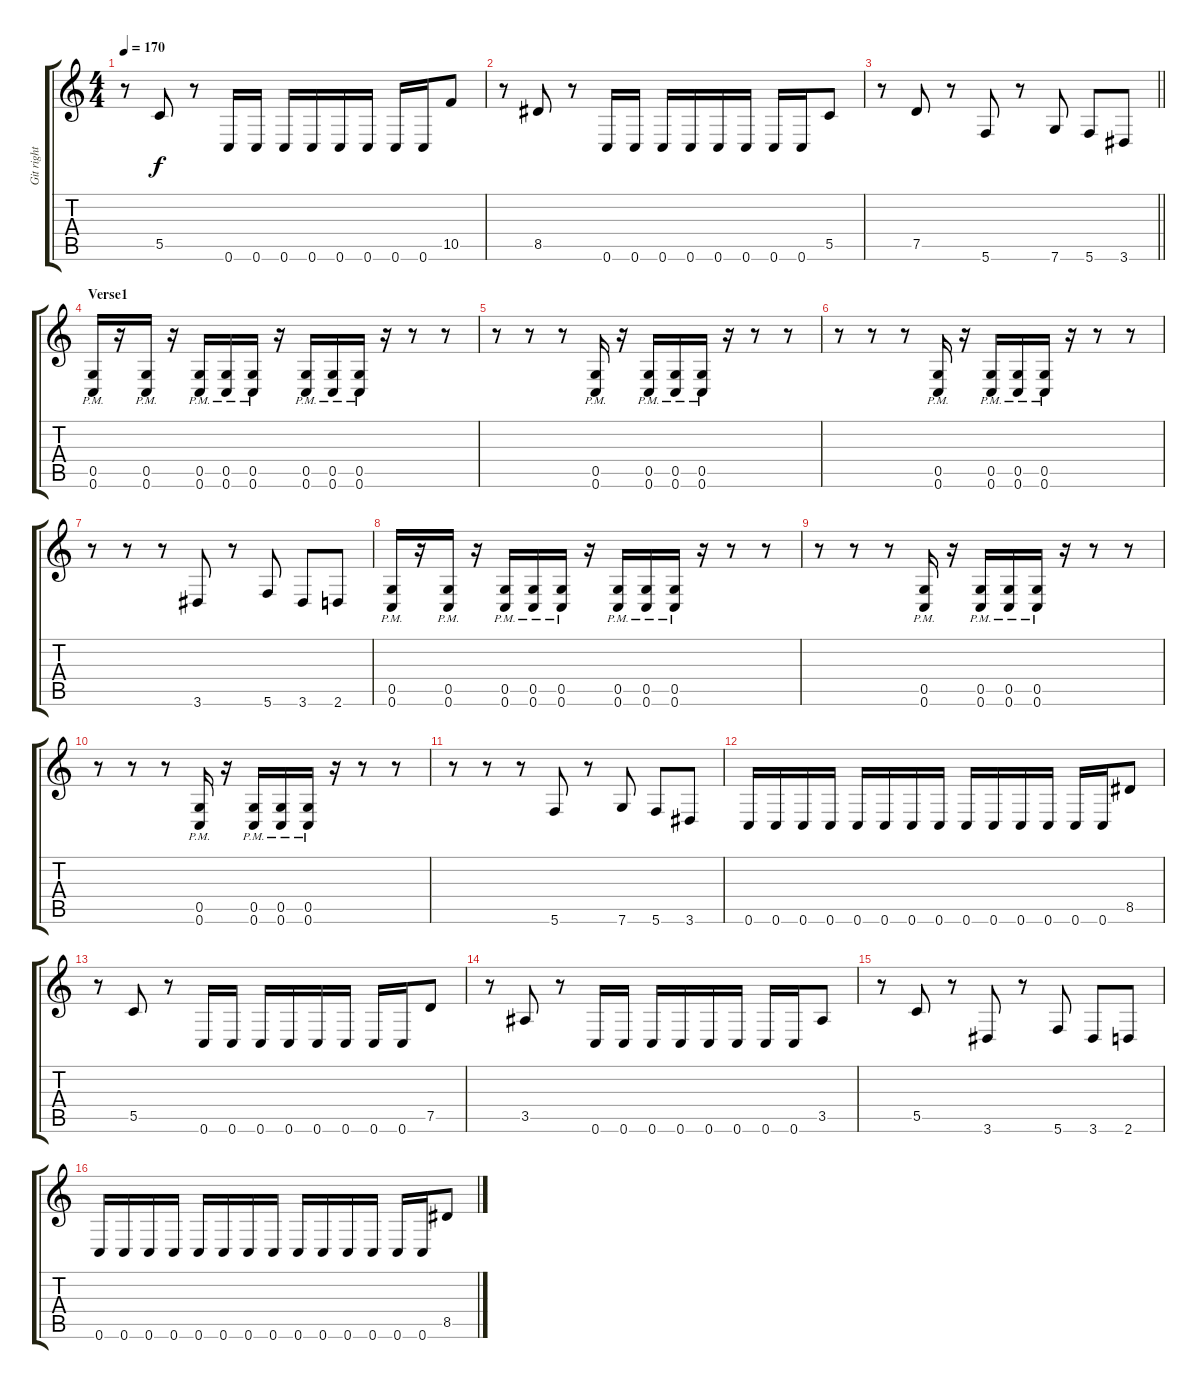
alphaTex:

\track ("Git right" "Git right") {instrument distortionguitar}
\staff {score tabs}
\tuning (D4 A3 F3 C3 G2 C2) {hide}
\ts (4 4)
\tempo 170
\clef g2
\ks c
r.8{dy f} 5.5.8 r.8 0.6.16 0.6.16 0.6.16 0.6.16 0.6.16 0.6.16 0.6.16 0.6.16 10.5.8 |
r.8 8.5.8 r.8 0.6.16 0.6.16 0.6.16 0.6.16 0.6.16 0.6.16 0.6.16 0.6.16 5.5.8 |
\barLineRight lightlight
r.8 7.5.8 r.8 5.6.8 r.8 7.6.8 5.6.8 3.6.8 |
\section ("" "Verse1")
(0.5{pm} 0.6{pm}).16 r.16 (0.5{pm} 0.6{pm}).16 r.16 (0.5{pm} 0.6{pm}).16 (0.5{pm} 0.6{pm}).16 (0.5{pm} 0.6{pm}).16 r.16 (0.5{pm} 0.6{pm}).16 (0.5{pm} 0.6{pm}).16 (0.5{pm} 0.6{pm}).16 r.16 r.8 r.8 |
r.8 r.8 r.8 (0.5{pm} 0.6{pm}).16 r.16 (0.5{pm} 0.6{pm}).16 (0.5{pm} 0.6{pm}).16 (0.5{pm} 0.6{pm}).16 r.16 r.8 r.8 |
r.8 r.8 r.8 (0.5{pm} 0.6{pm}).16 r.16 (0.5{pm} 0.6{pm}).16 (0.5{pm} 0.6{pm}).16 (0.5{pm} 0.6{pm}).16 r.16 r.8 r.8 |
r.8 r.8 r.8 3.6.8 r.8 5.6.8 3.6.8 2.6.8 |
(0.5{pm} 0.6{pm}).16 r.16 (0.5{pm} 0.6{pm}).16 r.16 (0.5{pm} 0.6{pm}).16 (0.5{pm} 0.6{pm}).16 (0.5{pm} 0.6{pm}).16 r.16 (0.5{pm} 0.6{pm}).16 (0.5{pm} 0.6{pm}).16 (0.5{pm} 0.6{pm}).16 r.16 r.8 r.8 |
r.8 r.8 r.8 (0.5{pm} 0.6{pm}).16 r.16 (0.5{pm} 0.6{pm}).16 (0.5{pm} 0.6{pm}).16 (0.5{pm} 0.6{pm}).16 r.16 r.8 r.8 |
r.8 r.8 r.8 (0.5{pm} 0.6{pm}).16 r.16 (0.5{pm} 0.6{pm}).16 (0.5{pm} 0.6{pm}).16 (0.5{pm} 0.6{pm}).16 r.16 r.8 r.8 |
r.8 r.8 r.8 5.6.8 r.8 7.6.8 5.6.8 3.6.8 |
0.6.16 0.6.16 0.6.16 0.6.16 0.6.16 0.6.16 0.6.16 0.6.16 0.6.16 0.6.16 0.6.16 0.6.16 0.6.16 0.6.16 8.5.8 |
r.8 5.5.8 r.8 0.6.16 0.6.16 0.6.16 0.6.16 0.6.16 0.6.16 0.6.16 0.6.16 7.5.8 |
r.8 3.5.8 r.8 0.6.16 0.6.16 0.6.16 0.6.16 0.6.16 0.6.16 0.6.16 0.6.16 3.5.8 |
r.8 5.5.8 r.8 3.6.8 r.8 5.6.8 3.6.8 2.6.8 |
0.6.16 0.6.16 0.6.16 0.6.16 0.6.16 0.6.16 0.6.16 0.6.16 0.6.16 0.6.16 0.6.16 0.6.16 0.6.16 0.6.16 8.5.8
